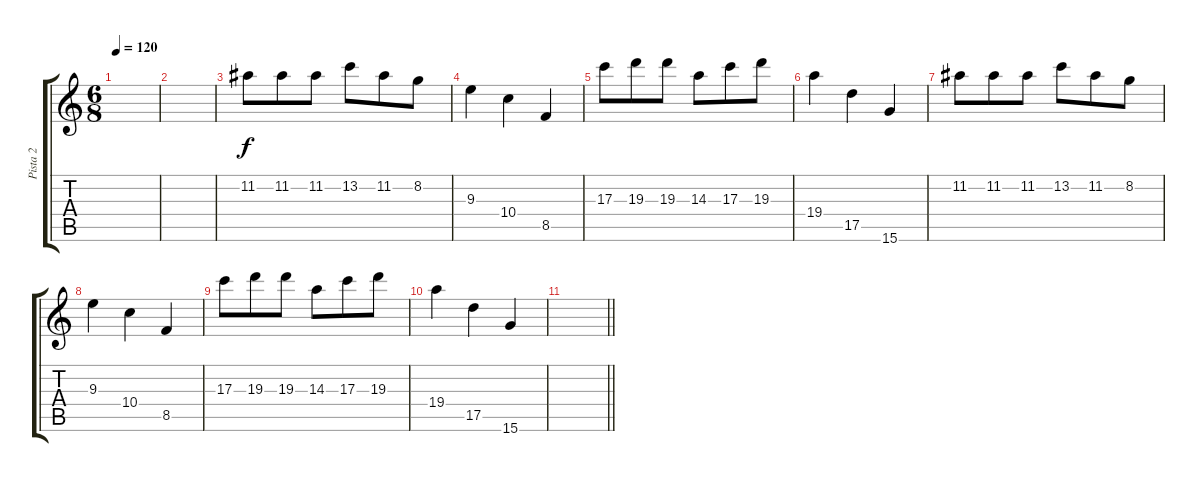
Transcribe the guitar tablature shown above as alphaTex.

\track ("Pista 2" "Pista 2") {instrument overdrivenguitar}
\staff {score tabs}
\tuning (E4 B3 G3 D3 A2 E2) {hide}
\ts (6 8)
\tempo 120
\clef g2
\ks c
|
|
11.2.8 11.2.8 11.2.8 13.2.8 11.2.8 8.2.8 |
9.3.4 10.4.4 8.5.4 |
17.3.8 19.3.8 19.3.8 14.3.8 17.3.8 19.3.8 |
19.4.4 17.5.4 15.6.4 |
11.2.8 11.2.8 11.2.8 13.2.8 11.2.8 8.2.8 |
9.3.4 10.4.4 8.5.4 |
17.3.8 19.3.8 19.3.8 14.3.8 17.3.8 19.3.8 |
19.4.4 17.5.4 15.6.4 |
\barLineRight lightlight
